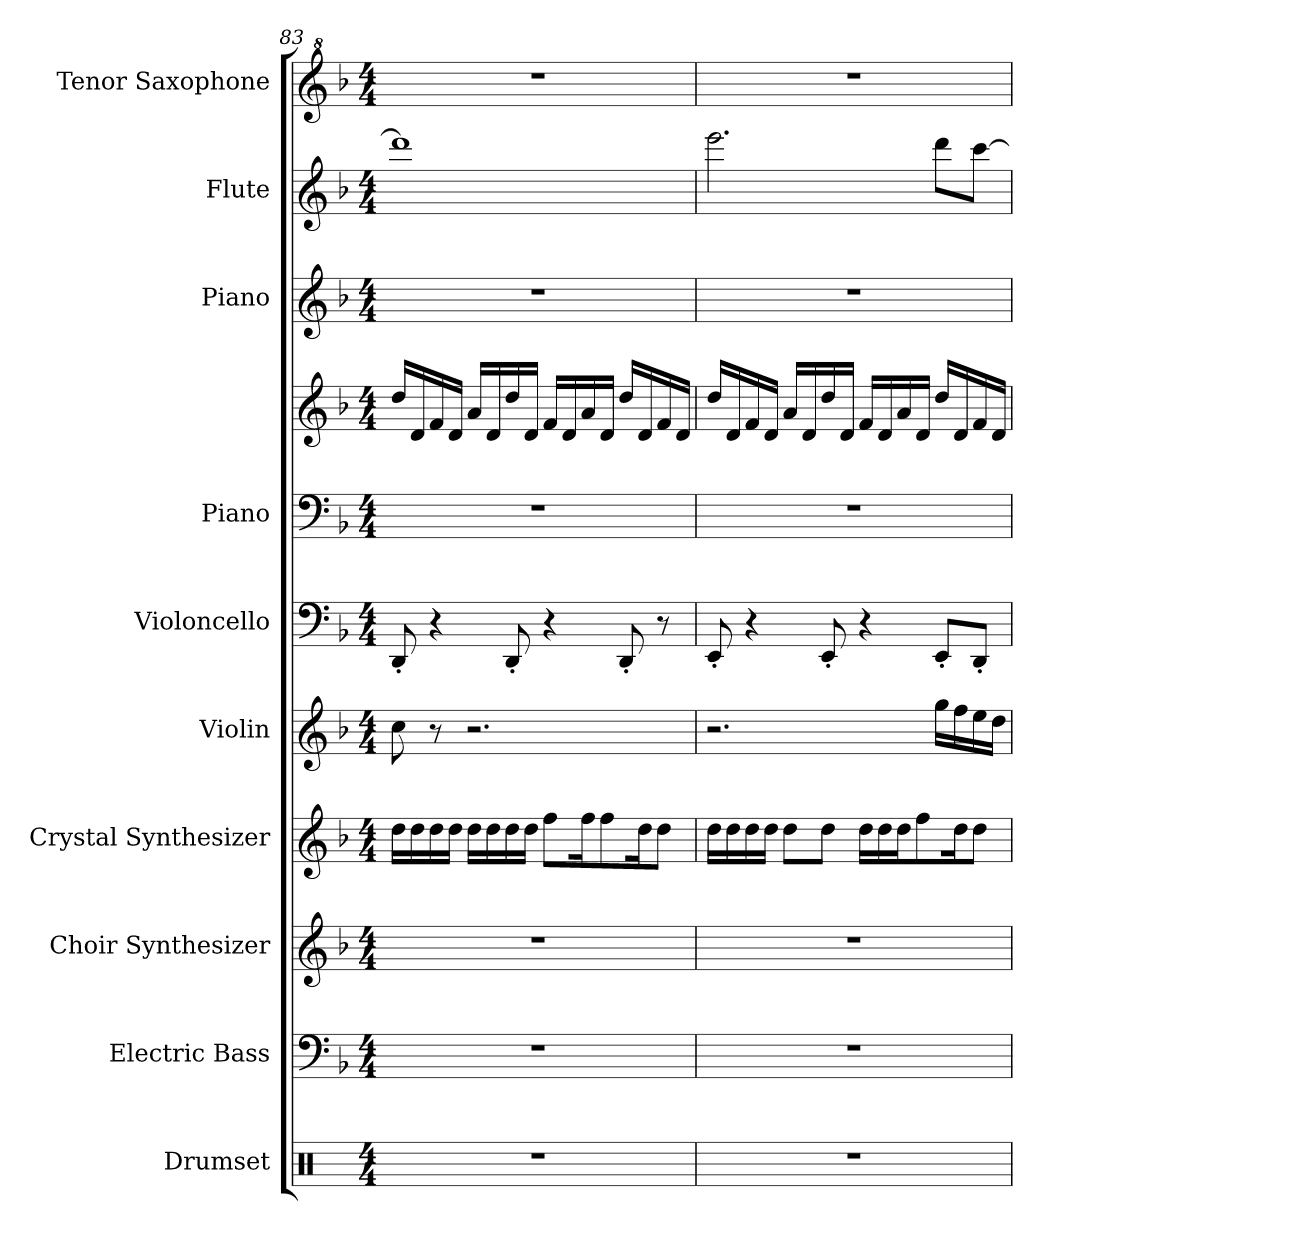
**kern	**kern	**kern	**kern	**kern	**kern	**kern	**kern	**kern	**kern	**kern
*part10	*part9	*part8	*part7	*part6	*part5	*part4	*part4	*part3	*part2	*part1
*staff11	*staff10	*staff9	*staff8	*staff7	*staff6	*staff5	*staff4	*staff3	*staff2	*staff1
*I"Drumset	*I"Electric Bass	*I"Choir Synthesizer	*I"Crystal Synthesizer	*I"Violin	*I"Violoncello	*I"Piano	*	*I"Piano	*I"Flute	*I"Tenor Saxophone
*I'D. Set	*I'El. B.	*I'Synth.	*I'Synth.	*I'Vln.	*I'Vc.	*I'Pno.	*	*I'Pno.	*I'Fl.	*I'T. Sax.
!!LO:PB:g=z
*clefX	*clefF4	*clefG2	*clefG2	*clefG2	*clefF4	*clefF4	*clefG2	*clefG2	*clefG2	*clefG^2
*	*ITrd7c12	*	*	*	*	*	*	*	*	*ITrd8c14
*k[]	*k[b-]	*k[b-]	*k[b-]	*k[b-]	*k[b-]	*k[b-]	*k[b-]	*k[b-]	*k[b-]	*k[b-]
*M4/4	*M4/4	*M4/4	*M4/4	*M4/4	*M4/4	*M4/4	*M4/4	*M4/4	*M4/4	*M4/4
=83	=83	=83	=83	=83	=83	=83	=83	=83	=83	=83
1r	1r	1r	16dd\LL	8cc\	8DD'/	1r	16dd/LL	1r	1ddd]	1r
.	.	.	16dd\	.	.	.	16d/	.	.	.
.	.	.	16dd\	8r	4r	.	16f/	.	.	.
.	.	.	16dd\JJ	.	.	.	16d/JJ	.	.	.
.	.	.	16dd\LL	2.r	.	.	16a/LL	.	.	.
.	.	.	16dd\	.	.	.	16d/	.	.	.
.	.	.	16dd\	.	8DD'/	.	16dd/	.	.	.
.	.	.	16dd\JJ	.	.	.	16d/JJ	.	.	.
.	.	.	8ff\L	.	4r	.	16f/LL	.	.	.
.	.	.	.	.	.	.	16d/	.	.	.
.	.	.	16ff\K	.	.	.	16a/	.	.	.
.	.	.	8ff\	.	.	.	16d/JJ	.	.	.
.	.	.	.	.	8DD'/	.	16dd/LL	.	.	.
.	.	.	16dd\K	.	.	.	16d/	.	.	.
.	.	.	8dd\J	.	8r	.	16f/	.	.	.
.	.	.	.	.	.	.	16d/JJ	.	.	.
=84	=84	=84	=84	=84	=84	=84	=84	=84	=84	=84
1r	1r	1r	16dd\LL	2.r	8EE'/	1r	16dd/LL	1r	2.eee\	1r
.	.	.	16dd\	.	.	.	16d/	.	.	.
.	.	.	16dd\	.	4r	.	16f/	.	.	.
.	.	.	16dd\JJ	.	.	.	16d/JJ	.	.	.
.	.	.	8dd\L	.	.	.	16a/LL	.	.	.
.	.	.	.	.	.	.	16d/	.	.	.
.	.	.	8dd\J	.	8EE'/	.	16dd/	.	.	.
.	.	.	.	.	.	.	16d/JJ	.	.	.
.	.	.	16dd\LL	.	4r	.	16f/LL	.	.	.
.	.	.	16dd\	.	.	.	16d/	.	.	.
.	.	.	16dd\J	.	.	.	16a/	.	.	.
.	.	.	8ff\	.	.	.	16d/JJ	.	.	.
.	.	.	.	16gg\LL	8EE'/L	.	16dd/LL	.	8ddd\L	.
.	.	.	16dd\K	16ff\	.	.	16d/	.	.	.
.	.	.	8dd\J	16ee\	8DD'/J	.	16f/	.	[8ccc\J	.
.	.	.	.	16dd\JJ	.	.	16d/JJ	.	.	.
=	=	=	=	=	=	=	=	=	=	=
*-	*-	*-	*-	*-	*-	*-	*-	*-	*-	*-
